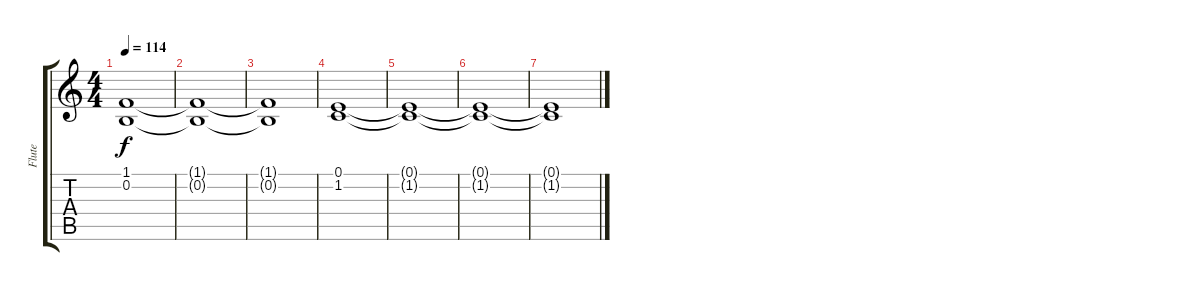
\track ("Flute" "Flute") {instrument flute}
\staff {score tabs}
\tuning (E4 B3 G3 D3 A2 E2) {hide}
\ts (4 4)
\tempo 114
\clef g2
\ks c
(1.1{t} 0.2{t}).1{dy f} |
(1.1{t} 0.2{t}).1 |
(1.1{t} 0.2{t}).1 |
(0.1 1.2).1 |
(0.1{t} 1.2{t}).1 |
(0.1{t} 1.2{t}).1 |
(0.1{t} 1.2{t}).1
